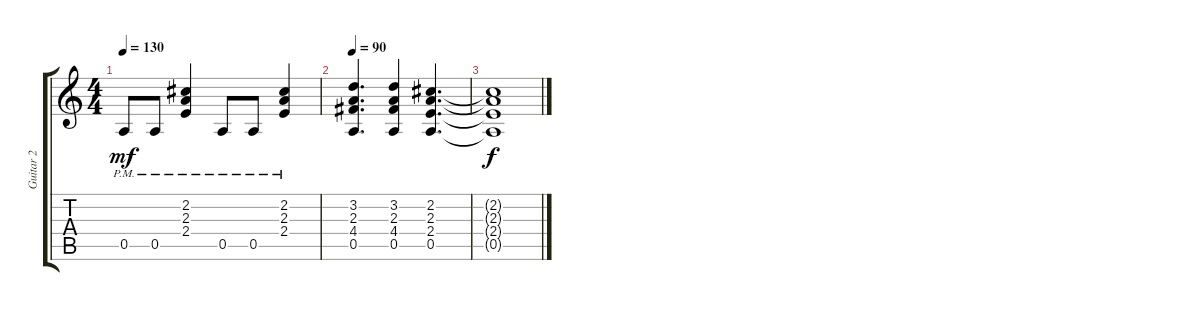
\track ("Guitar 2" "Guitar 2") {instrument electricguitarclean}
\staff {score tabs}
\tuning (E4 B3 G3 D3 A2 E2) {hide}
\ts (4 4)
\tempo 130
\clef g2
\ks c
0.5{pm}.8{dy mf} 0.5{pm}.8 (2.2{pm} 2.3{pm} 2.4{pm}).4 0.5{pm}.8 0.5{pm}.8 (2.2{pm} 2.3{pm} 2.4{pm}).4 |
\tempo 90
(3.2 2.3 4.4 0.5).4{d} (3.2 2.3 4.4 0.5).4 (2.2 2.3 2.4 0.5).4{d} |
(2.2{t} 2.3{t} 2.4{t} 0.5{t}).1{dy f}
